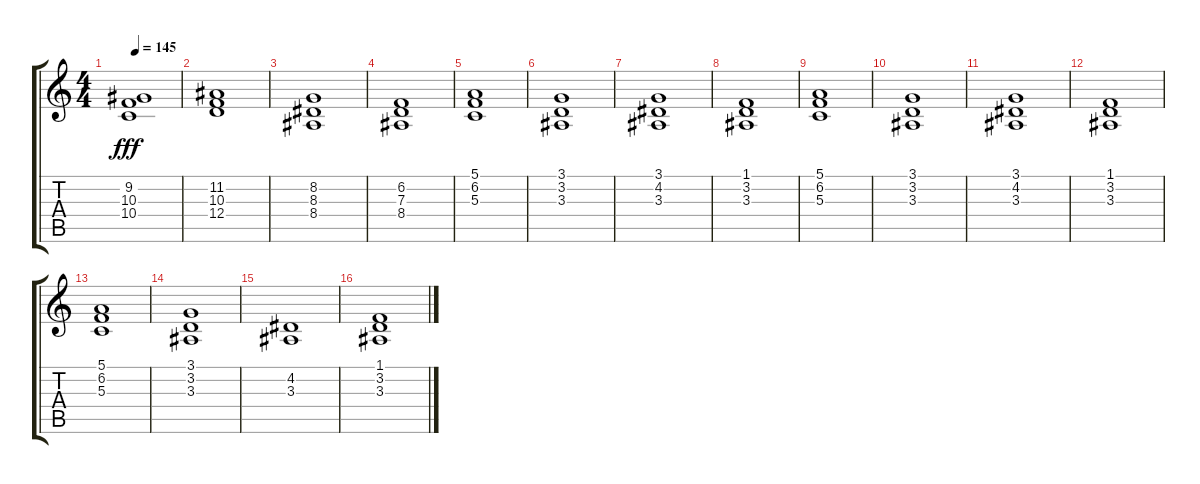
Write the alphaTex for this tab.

\track "" {instrument pad8sweep}
\staff {score tabs}
\tuning (E4 B3 G3 D3 A2 E2) {hide}
\ts (4 4)
\tempo 145
\clef g2
\ks c
(9.2 10.3 10.4).1{dy fff} |
(11.2 10.3 12.4).1 |
(8.2 8.3 8.4).1 |
(6.2 7.3 8.4).1 |
(5.1 6.2 5.3).1 |
(3.1 3.2 3.3).1 |
(3.1 4.2 3.3).1 |
(1.1 3.2 3.3).1 |
(5.1 6.2 5.3).1 |
(3.1 3.2 3.3).1 |
(3.1 4.2 3.3).1 |
(1.1 3.2 3.3).1 |
(5.1 6.2 5.3).1 |
(3.1 3.2 3.3).1 |
(4.2 3.3).1 |
(1.1 3.2 3.3).1
